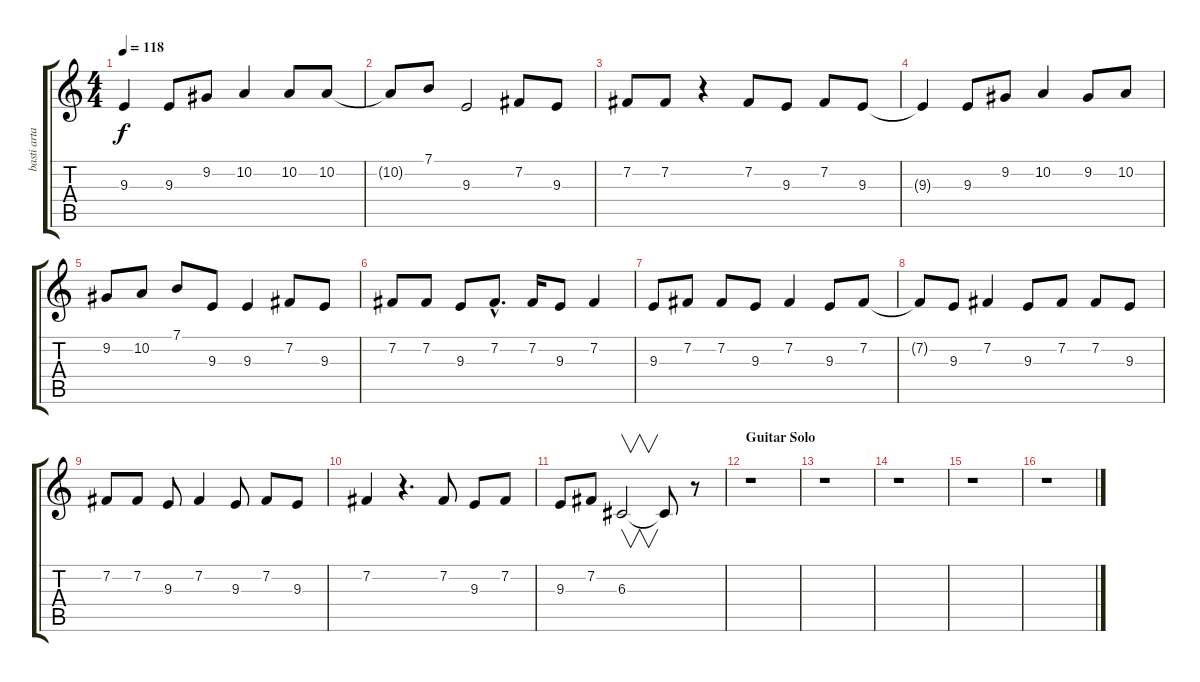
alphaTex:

\track ("basti artadi" "basti arta") {instrument tenorsax}
\staff {score tabs}
\tuning (E4 B3 G3 D3 A2 E2) {hide}
\ts (4 4)
\tempo 118
\clef g2
\ks c
9.3{t}.4{dy f} 9.3.8 9.2.8 10.2.4 10.2.8 10.2.8 |
10.2{t}.8 7.1.8 9.3.2 7.2.8 9.3.8 |
7.2.8 7.2.8 r.4 7.2.8 9.3.8 7.2.8 9.3.8 |
9.3{t}.4 9.3.8 9.2.8 10.2.4 9.2.8 10.2.8 |
9.2.8 10.2.8 7.1.8 9.3.8 9.3.4 7.2.8 9.3.8 |
7.2.8 7.2.8 9.3.8 7.2{hac}.8{d} 7.2.16 9.3.8 7.2.4 |
9.3.8 7.2.8 7.2.8 9.3.8 7.2.4 9.3.8 7.2.8 |
7.2{t}.8 9.3.8 7.2.4 9.3.8 7.2.8 7.2.8 9.3.8 |
7.2.8 7.2.8 9.3.8 7.2.4 9.3.8 7.2.8 9.3.8 |
7.2.4 r.4{d} 7.2.8 9.3.8 7.2.8 |
9.3.8 7.2.8 6.3.2{v} 6.3{t}.8 r.8 |
\section ("" "Guitar Solo")
r.1 |
r.1 |
r.1 |
r.1 |
r.1
